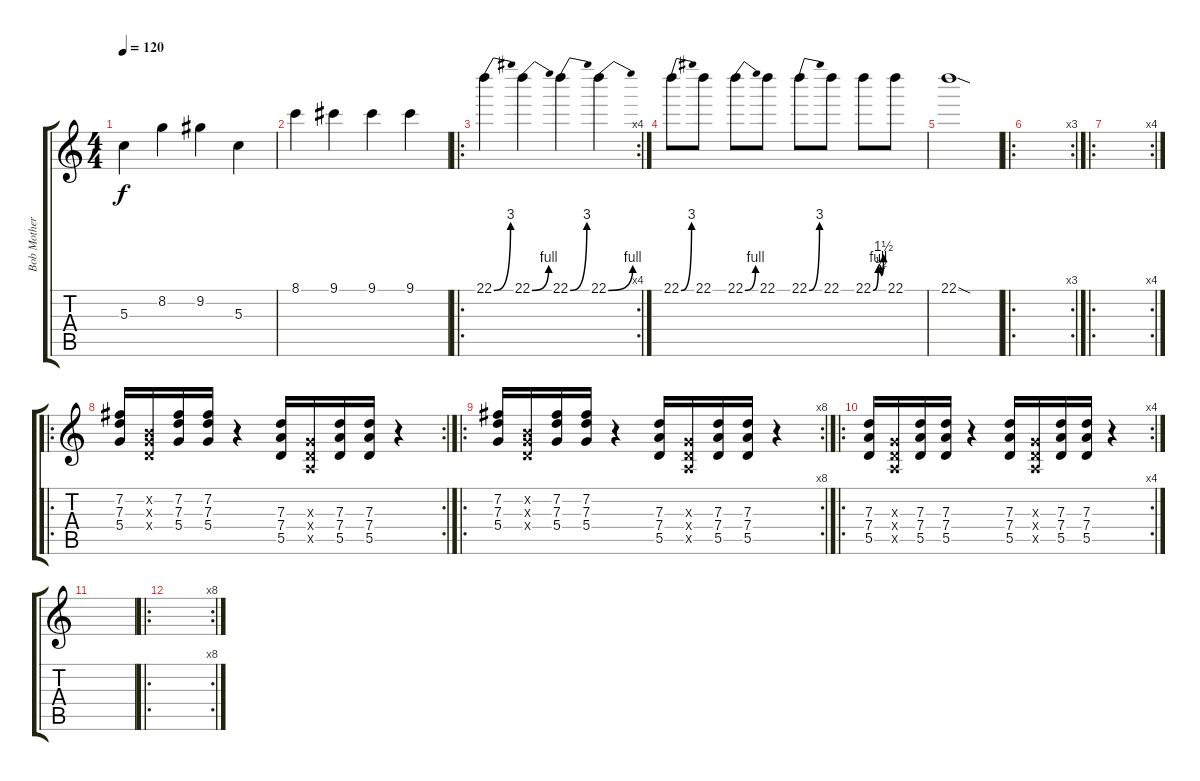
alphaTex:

\track ("Bob Mothersbaugh" "Bob Mother") {instrument distortionguitar}
\staff {score tabs}
\tuning (E4 B3 G3 D3 A2 E2) {hide}
\ts (4 4)
\tempo 120
\clef g2
\ks c
5.3.4{dy f} 8.2.4 9.2.4 5.3.4 |
8.1.4 9.1.4 9.1.4 9.1.4 |
\ro
\rc 4
22.1{be (bend 0 0 60 12)}.4 22.1{be (bend 0 0 60 4)}.4 22.1{be (bend 0 0 60 12)}.4 22.1{be (bend 0 0 60 4)}.4 |
22.1{be (bend 0 0 60 12)}.8 22.1.8 22.1{be (bend 0 0 60 4)}.8 22.1.8 22.1{be (bend 0 0 60 12)}.8 22.1.8 22.1{be (custom 0 0 30 4 46 2 60 6)}.8 22.1.8 |
22.1{sod}.1 |
\ro
\rc 3
|
\ro
\rc 4
|
\ro
\rc 2
(7.2 7.3 5.4).16 (0.2{x} 0.3{x} 0.4{x}).16 (7.2 7.3 5.4).16 (7.2 7.3 5.4).16 r.4 (7.3 7.4 5.5).16 (0.3{x} 0.4{x} 0.5{x}).16 (7.3 7.4 5.5).16 (7.3 7.4 5.5).16 r.4 |
\ro
\rc 8
(7.2 7.3 5.4).16 (0.2{x} 0.3{x} 0.4{x}).16 (7.2 7.3 5.4).16 (7.2 7.3 5.4).16 r.4 (7.3 7.4 5.5).16 (0.3{x} 0.4{x} 0.5{x}).16 (7.3 7.4 5.5).16 (7.3 7.4 5.5).16 r.4 |
\ro
\rc 4
(7.3 7.4 5.5).16 (0.3{x} 0.4{x} 0.5{x}).16 (7.3 7.4 5.5).16 (7.3 7.4 5.5).16 r.4 (7.3 7.4 5.5).16 (0.3{x} 0.4{x} 0.5{x}).16 (7.3 7.4 5.5).16 (7.3 7.4 5.5).16 r.4 |
|
\ro
\rc 8
